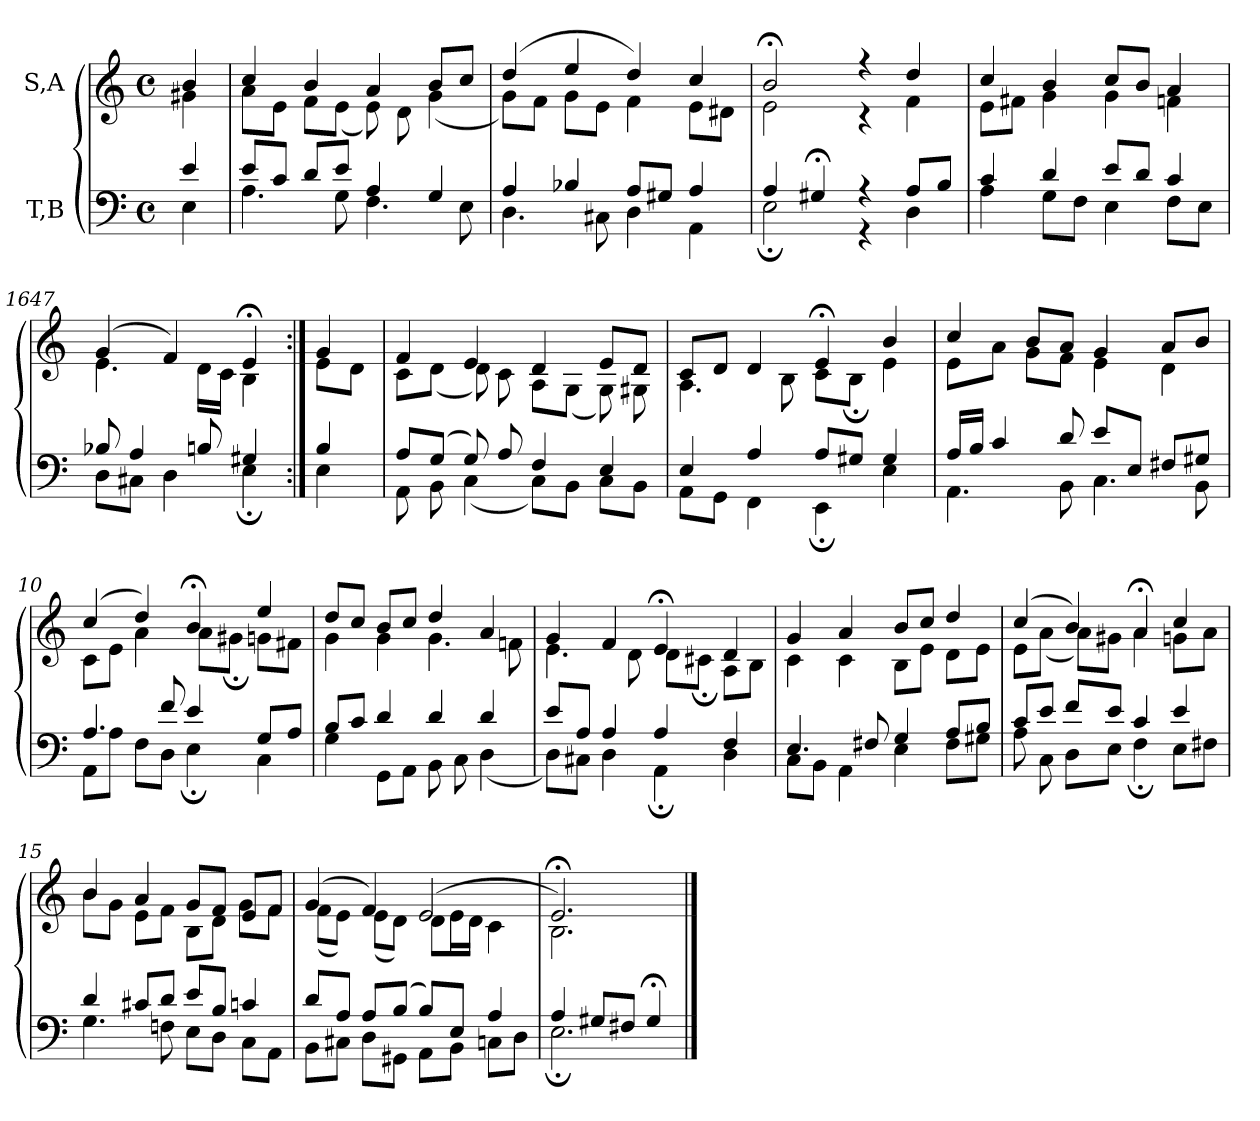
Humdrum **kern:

**kern	**kern
*part2	*part1
*staff2	*staff1
*I"T,B	*I"S,A
*clefF4	*clefG2
*k[]	*k[]
*M4/4	*M4/4
*met(c)	*met(c)
=	=
*^	*^
4e	4E	4b	4g#X
=1	=1	=1	=1
8eL	4.A	4cc	8aL
8cJ	.	.	8eJ
8dL	.	4b	8fL
8eJ	8G	.	(<8eJ
4A	4.F	4a	8e)
.	.	.	8d
4G	.	8bL	(<4g
.	8E	8ccJ	.
=2	=2	=2	=2
4A	4.D	(>4dd	8gL)
.	.	.	8fJ
4B-X	.	4ee	8gL
.	8C#X	.	8eJ
8AL	4D	4dd)	4f
8G#XJ	.	.	.
4A	4AA	4cc	8eL
.	.	.	8d#XJ
=3	=3	=3	=3
4A	2E;	2b;<	2e
4G#X;<	.	.	.
4r	4r	4r	4r
8AL	4D	4dd	4f
8BJ	.	.	.
=4	=4	=4	=4
4c	4A	4cc	8eL
.	.	.	8f#XJ
4d	8GL	4b	4g
.	8FJ	.	.
8eL	4E	8ccL	4g
8dJ	.	8bJ	.
4c	8FL	4a	4fn
.	8EJ	.	.
=1647	=1647	=1647	=1647
8B-X	8DL	(>4g	4.e
4A	8C#XJ	.	.
.	4D	4f)	.
8Bn	.	.	16dLL
.	.	.	16cJJ
4G#X	4E;	4e;<	4B
=1648:|!	=1648:|!	=1648:|!	=1648:|!
4B	4E	4g	8eL
.	.	.	8dJ
=7	=7	=7	=7
8AL	8AA	4f	8cL
(>8GJ	8BB	.	(<8dJ
8G)	(<4C	4e	8d)
8A	.	.	8c
4F	8CL)	4d	8AL
.	8BBJ	.	(<8GJ
4E	8CL	8eL	8G)
.	8BBJ	8dJ	8G#X
=8	=8	=8	=8
4E	8AAL	8cL	4.A
.	8GGJ	8dJ	.
4A	4FF	4d	.
.	.	.	8B
8AL	4EE;	4e;<	8cL
8G#XJ	.	.	8B;J
4G#	4E	4b	4e
=9	=9	=9	=9
16ALL	4.AA	4cc	8eL
16BJJ	.	.	.
4c	.	.	8aJ
.	.	8bL	8gL
8d	8BB	8aJ	8fJ
8eL	4.C	4g	4e
8EJ	.	.	.
8F#XL	.	8aL	4d
8G#XJ	8BB	8bJ	.
=10	=10	=10	=10
4.A	8AAL	(>4cc	8cL
.	8AJ	.	8eJ
.	8FL	4dd)	4a
8f	8DJ	.	.
4e	4E;	4b;<	8aL
.	.	.	8g#X;J
8GL	4C	4ee	8gnL
8AJ	.	.	8f#XJ
=11	=11	=11	=11
8BL	4G	8ddL	4g
8cJ	.	8ccJ	.
4d	8GGL	8bL	4g
.	8AAJ	8ccJ	.
4d	8BB	4dd	4.g
.	8C	.	.
4d	(<4D	4a	.
.	.	.	8fn
=12	=12	=12	=12
8eL	8DL)	4g	4.e
8AJ	8C#XJ	.	.
4A	4D	4f	.
.	.	.	8d
4A	4AA;	4e;<	8dL
.	.	.	8c#X;J
4F	4D	4d	8AL
.	.	.	8BJ
=13	=13	=13	=13
4.E	8CL	4g	4c
.	8BBJ	.	.
.	4AA	4a	4c
8F#X	.	.	.
4G	4E	8bL	8BL
.	.	8ccJ	8eJ
8AL	8F#L	4dd	8dL
8BJ	8G#XJ	.	8eJ
=14	=14	=14	=14
8cL	8A	(>4cc	8eL
8eJ	8C	.	(<8aJ
8fL	8DL	4b)	8aL)
8eJ	8EJ	.	8g#XJ
4c	4F;	4a;<	4a
4e	8EL	4cc	8gnL
.	8F#XJ	.	8aJ
=15	=15	=15	=15
4d	4.G	4b	8bL
.	.	.	8gJ
8c#XL	.	4a	8eL
8dJ	8Fn	.	8fJ
8eL	8EL	8gL	8BL
8BJ	8DJ	8fJ	8dJ
4cn	8CL	8eL	8gL
.	8AAJ	8fJ	8fJ
=16	=16	=16	=16
8dL	8BBL	(>4g	(<8fL
8AJ	8C#XJ	.	8eJ)
8AL	8DL	4f)	(<8eL
(>8BJ	8GG#XJ	.	8dJ)
8BL)	8AAL	(>2e	8dL
8EJ	8BBJ	.	16eL
.	.	.	16dJJ
4A	8CnL	.	4c
.	8DJ	.	.
=1659	=1659	=1659	=1659
4A	2.E;	2.e;<)	2.B
8G#XL	.	.	.
8F#XJ	.	.	.
4G#;<	.	.	.
*v	*v	*	*
*	*v	*v
==	==
*-	*-
